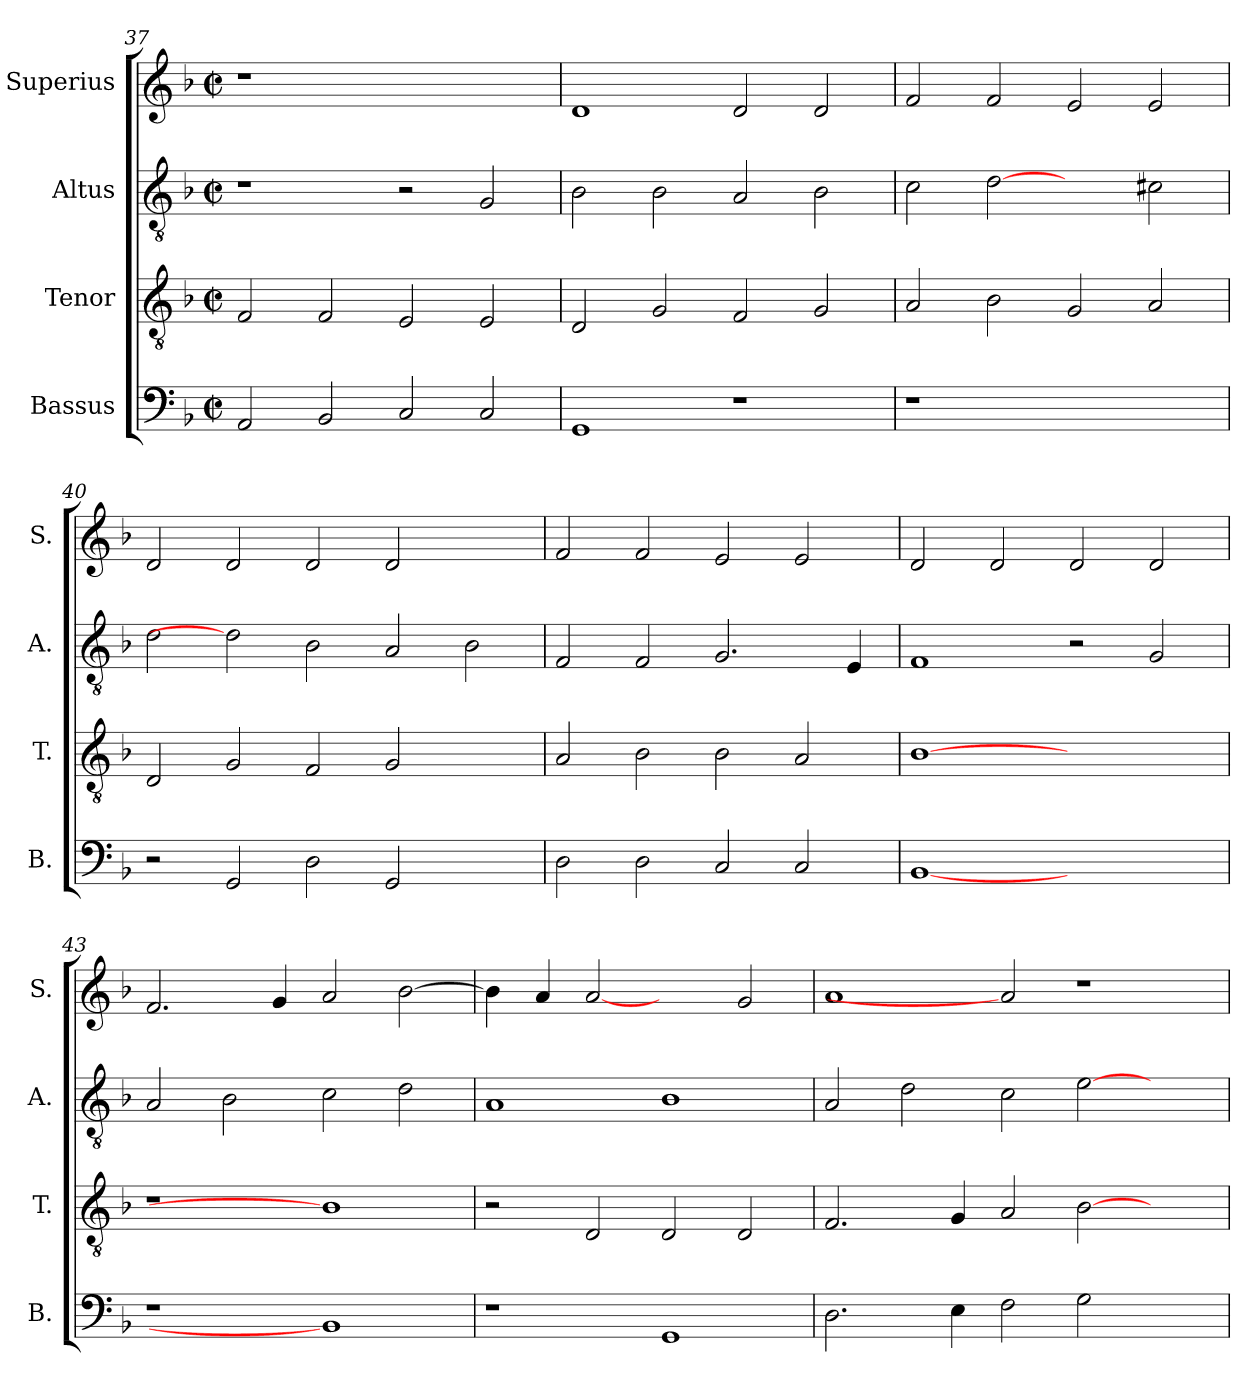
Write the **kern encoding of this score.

**kern	**kern	**kern	**kern
*part4	*part3	*part2	*part1
*staff4	*staff3	*staff2	*staff1
*I"Bassus	*I"Tenor	*I"Altus	*I"Superius
*I'B.	*I'T.	*I'A.	*I'S.
*clefF4	*clefGv2	*clefGv2	*clefG2
*	*ITrd7c12	*ITrd7c12	*
*k[b-]	*k[b-]	*k[b-]	*k[b-]
*F:	*F:	*F:	*F:
*M2/2	*M2/2	*M2/2	*M2/2
*met(c|)	*met(c|)	*met(c|)	*met(c|)
=37	=37	=37	=37
!	!	!	!LO:N:vis=1
2AAi/	2FFi/	1r	1r
2BB-i/	2FFi/	.	.
2Ci/	2EEi/	2r	1ryy
2Ci/	2EEi/	2GGi/	.
=38	=38	=38	=38
1GGi	2DDi/	2BB-i\	1di
.	2GGi/	2BB-i\	.
1r	2FFi/	2AAi/	2di/
.	2GGi/	2BB-i\	2di/
!!LO:LB:g=z
=39	=39	=39	=39
!LO:N:vis=1	!	!	!
1r	2AAi/	2Ci\	2fi/
.	2BB-i\	[2Di	2fi/
1ryy	2GGi/	2ryy	2ei/
.	2AAi/	2C#Xi\	2ei/
=40	=40	=40	=40
2r	2DDi/	2Di\	2di/
2GGi/	2GGi/	2Di]	2di/
2Di\	2FFi/	2BB-i\	2di/
2GGi/	2GGi/	2AAi/	2di/
2ryy	2ryy	2BB-i\	2ryy
=41	=41	=41	=41
2Di\	2AAi/	2FFi/	2fi/
2Di\	2BB-i\	2FFi/	2fi/
2Ci/	2BB-i\	2.GGi/	2ei/
2Ci/	2AAi/	.	2ei/
.	.	4EEi/	.
=42	=42	=42	=42
[1BB-i	[1BB-i	1FFi	2di/
.	.	.	2di/
1ryy	1ryy	2r	2di/
.	.	2GGi/	2di/
=43	=43	=43	=43
!LO:N:vis=1	!LO:N:vis=1	!	!
1r	1r	2AAi/	2.fi/
.	.	2BB-i\	.
.	.	.	4gi/
1BB-i]	1BB-i]	2Ci\	2ai/
.	.	2Di\	[>2b-i\
!!LO:PB:g=z
=44	=44	=44	=44
1r	2r	1AAi	4b-i\]
.	.	.	4ai/
.	2DDi/	.	[2ai
1GGi	2DDi/	1BB-i	2ryy
.	2DDi/	.	2gi/
=45	=45	=45	=45
2.Di\	2.FFi/	2AAi/	1ai
.	.	2Di\	.
4Ei\	4GGi/	.	.
2Fi\	2AAi/	2Ci\	2ai]
2Gi\	[>2BB-i\	[>2Ei\	1r
2ryy	2ryy	2ryy	.
=	=	=	=
*-	*-	*-	*-
